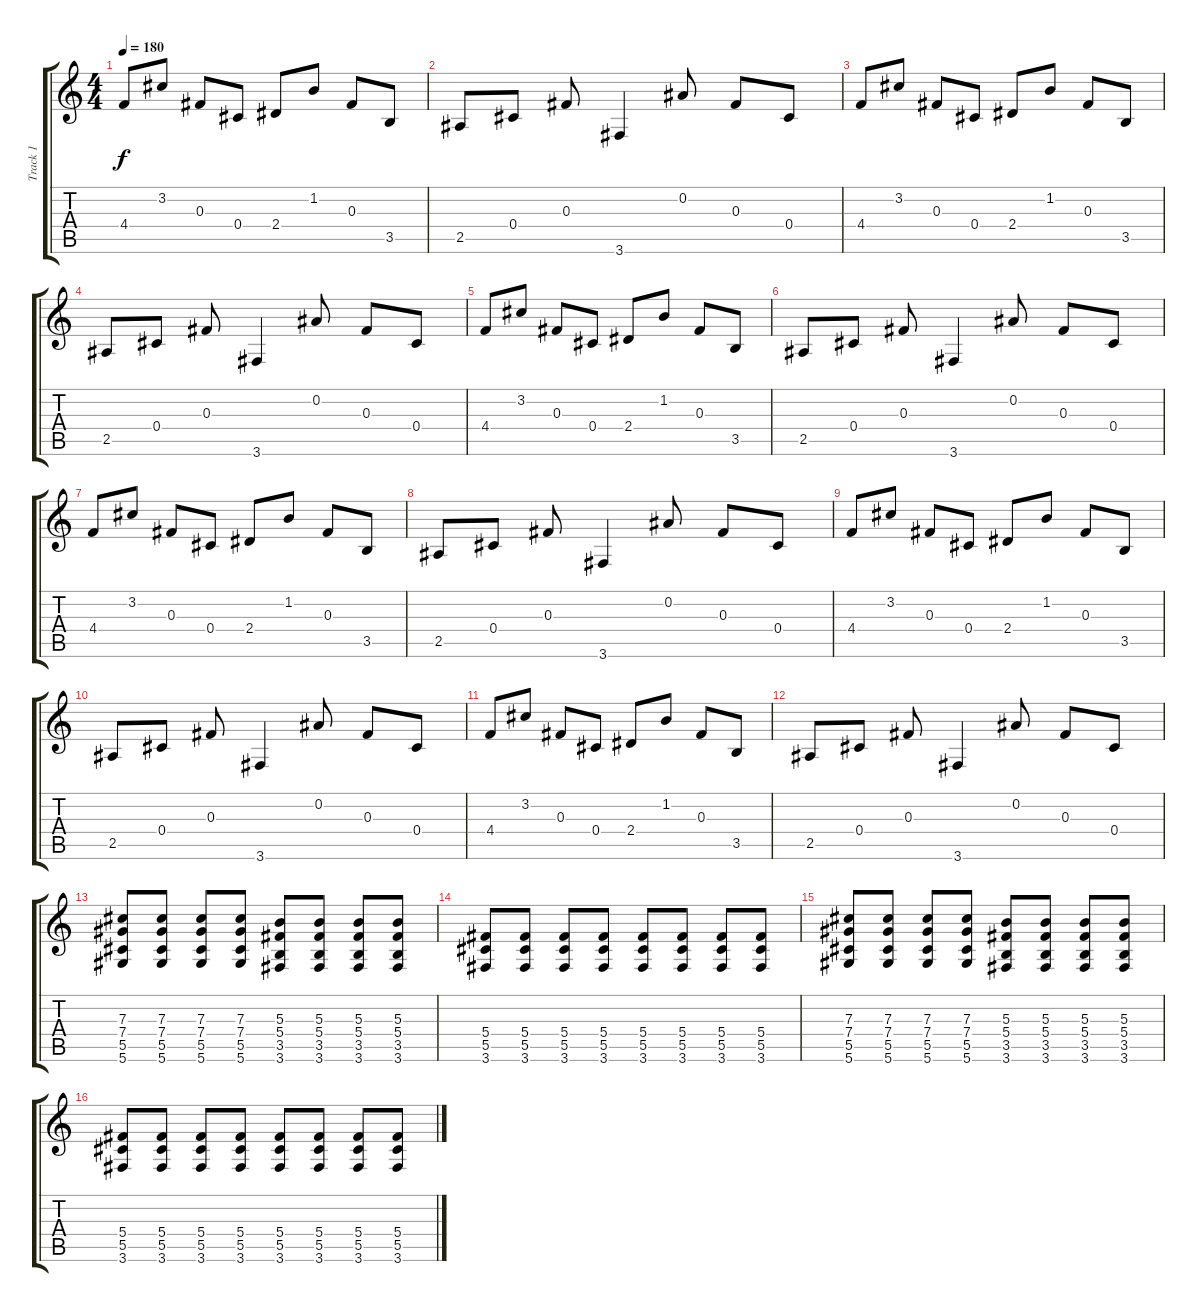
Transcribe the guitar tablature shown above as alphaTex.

\track ("Track 1" "Track 1") {instrument distortionguitar}
\staff {score tabs}
\tuning (Eb4 Bb3 Gb3 Db3 Ab2 Eb2) {hide}
\ts (4 4)
\tempo 180
\clef g2
\ks c
4.4.8{dy f instrument electricguitarclean} 3.2.8 0.3.8 0.4.8 2.4.8 1.2.8 0.3.8 3.5.8 |
2.5.8 0.4.8 0.3.8 3.6.4 0.2.8 0.3.8 0.4.8 |
4.4.8 3.2.8 0.3.8 0.4.8 2.4.8 1.2.8 0.3.8 3.5.8 |
2.5.8 0.4.8 0.3.8 3.6.4 0.2.8 0.3.8 0.4.8 |
4.4.8 3.2.8 0.3.8 0.4.8 2.4.8 1.2.8 0.3.8 3.5.8 |
2.5.8 0.4.8 0.3.8 3.6.4 0.2.8 0.3.8 0.4.8 |
4.4.8 3.2.8 0.3.8 0.4.8 2.4.8 1.2.8 0.3.8 3.5.8 |
2.5.8 0.4.8 0.3.8 3.6.4 0.2.8 0.3.8 0.4.8 |
4.4.8 3.2.8 0.3.8 0.4.8 2.4.8 1.2.8 0.3.8 3.5.8 |
2.5.8 0.4.8 0.3.8 3.6.4 0.2.8 0.3.8 0.4.8 |
4.4.8 3.2.8 0.3.8 0.4.8 2.4.8 1.2.8 0.3.8 3.5.8 |
2.5.8 0.4.8 0.3.8 3.6.4 0.2.8 0.3.8 0.4.8 |
(7.3 7.4 5.5 5.6).8{instrument distortionguitar} (7.3 7.4 5.5 5.6).8 (7.3 7.4 5.5 5.6).8 (7.3 7.4 5.5 5.6).8 (5.3 5.4 3.5 3.6).8 (5.3 5.4 3.5 3.6).8 (5.3 5.4 3.5 3.6).8 (5.3 5.4 3.5 3.6).8 |
(5.4 5.5 3.6).8 (5.4 5.5 3.6).8 (5.4 5.5 3.6).8 (5.4 5.5 3.6).8 (5.4 5.5 3.6).8 (5.4 5.5 3.6).8 (5.4 5.5 3.6).8 (5.4 5.5 3.6).8 |
(7.3 7.4 5.5 5.6).8{instrument distortionguitar} (7.3 7.4 5.5 5.6).8 (7.3 7.4 5.5 5.6).8 (7.3 7.4 5.5 5.6).8 (5.3 5.4 3.5 3.6).8 (5.3 5.4 3.5 3.6).8 (5.3 5.4 3.5 3.6).8 (5.3 5.4 3.5 3.6).8 |
(5.4 5.5 3.6).8 (5.4 5.5 3.6).8 (5.4 5.5 3.6).8 (5.4 5.5 3.6).8 (5.4 5.5 3.6).8 (5.4 5.5 3.6).8 (5.4 5.5 3.6).8 (5.4 5.5 3.6).8
